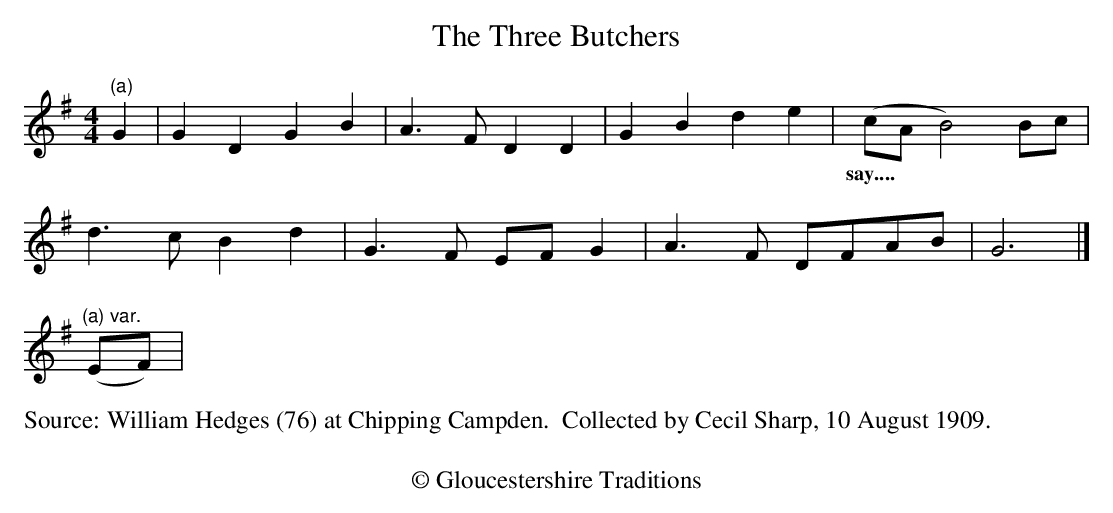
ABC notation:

X:1
T:Three Butchers, The
L:1/8
M:4/4
K:G
"^(a)" G2 | G2 D2 G2 B2 | A3 F D2 D2 | G2 B2 d2 e2 | (cA B4) Bc |$ d3 c B2 d2 | G3 F EF G2 |
w: ||||say.... * * * *|||
A3 F DFAB | G6 |]$"^(a) var." (EF) |
w: |||

W:
